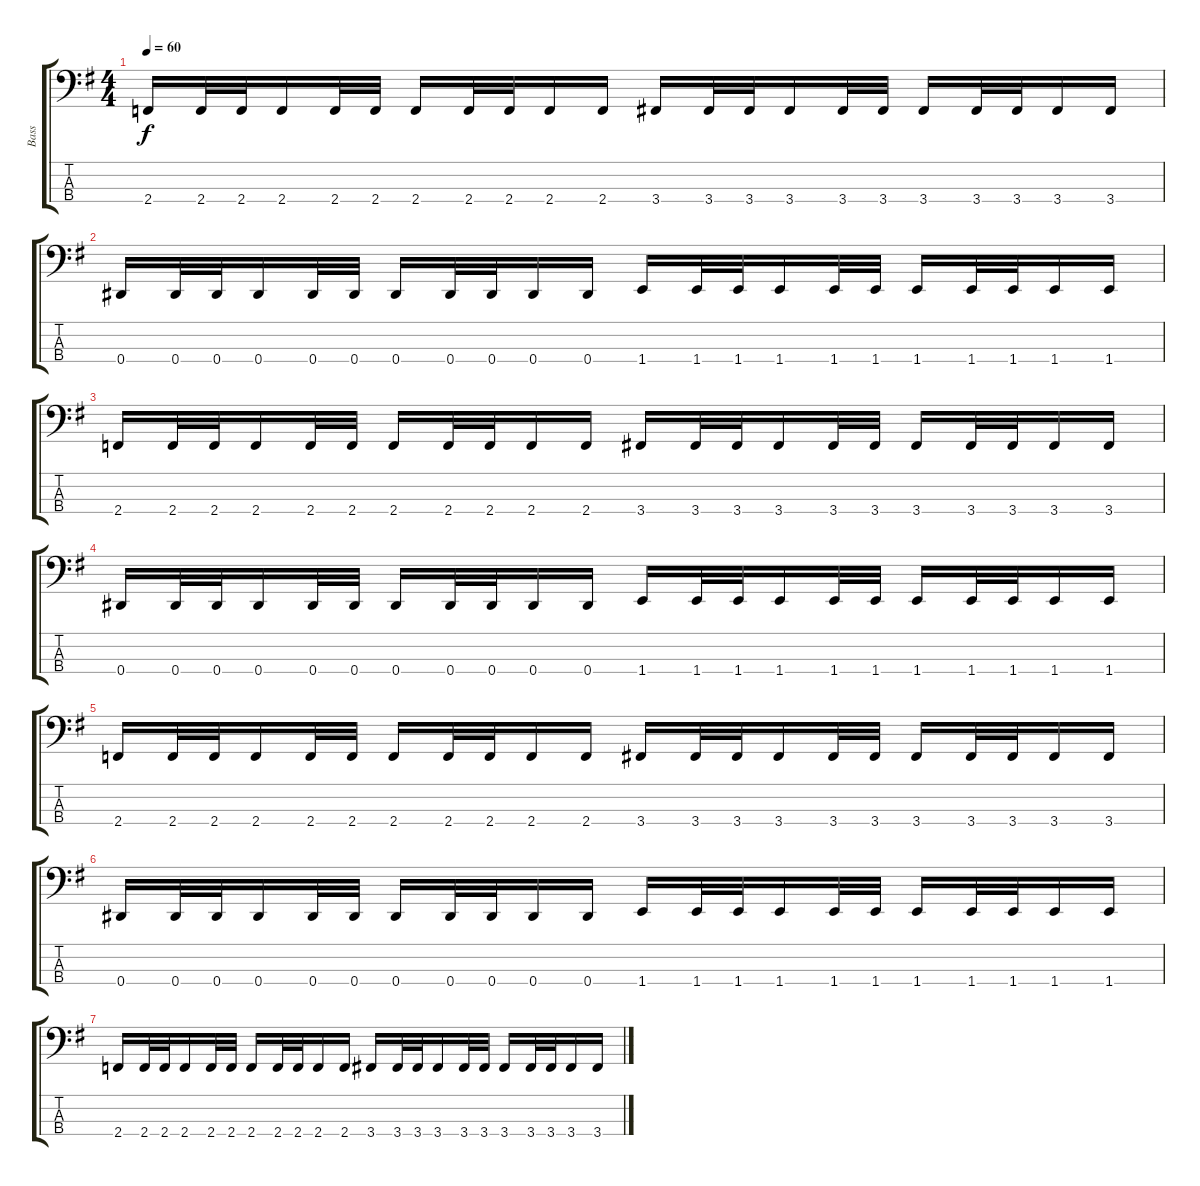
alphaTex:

\track ("Bass" "Bass") {instrument electricbasspick}
\staff {score tabs}
\tuning (Gb2 Db2 Ab1 Eb1) {hide}
\ts (4 4)
\tempo 60
\clef f4
\ks g
2.4.16{dy f} 2.4.32 2.4.32 2.4.16 2.4.32 2.4.32 2.4.16 2.4.32 2.4.32 2.4.16 2.4.16 3.4.16 3.4.32 3.4.32 3.4.16 3.4.32 3.4.32 3.4.16 3.4.32 3.4.32 3.4.16 3.4.16 |
0.4.16 0.4.32 0.4.32 0.4.16 0.4.32 0.4.32 0.4.16 0.4.32 0.4.32 0.4.16 0.4.16 1.4.16 1.4.32 1.4.32 1.4.16 1.4.32 1.4.32 1.4.16 1.4.32 1.4.32 1.4.16 1.4.16 |
2.4.16 2.4.32 2.4.32 2.4.16 2.4.32 2.4.32 2.4.16 2.4.32 2.4.32 2.4.16 2.4.16 3.4.16 3.4.32 3.4.32 3.4.16 3.4.32 3.4.32 3.4.16 3.4.32 3.4.32 3.4.16 3.4.16 |
0.4.16 0.4.32 0.4.32 0.4.16 0.4.32 0.4.32 0.4.16 0.4.32 0.4.32 0.4.16 0.4.16 1.4.16 1.4.32 1.4.32 1.4.16 1.4.32 1.4.32 1.4.16 1.4.32 1.4.32 1.4.16 1.4.16 |
2.4.16 2.4.32 2.4.32 2.4.16 2.4.32 2.4.32 2.4.16 2.4.32 2.4.32 2.4.16 2.4.16 3.4.16 3.4.32 3.4.32 3.4.16 3.4.32 3.4.32 3.4.16 3.4.32 3.4.32 3.4.16 3.4.16 |
0.4.16 0.4.32 0.4.32 0.4.16 0.4.32 0.4.32 0.4.16 0.4.32 0.4.32 0.4.16 0.4.16 1.4.16 1.4.32 1.4.32 1.4.16 1.4.32 1.4.32 1.4.16 1.4.32 1.4.32 1.4.16 1.4.16 |
2.4.16 2.4.32 2.4.32 2.4.16 2.4.32 2.4.32 2.4.16 2.4.32 2.4.32 2.4.16 2.4.16 3.4.16 3.4.32 3.4.32 3.4.16 3.4.32 3.4.32 3.4.16 3.4.32 3.4.32 3.4.16 3.4.16
